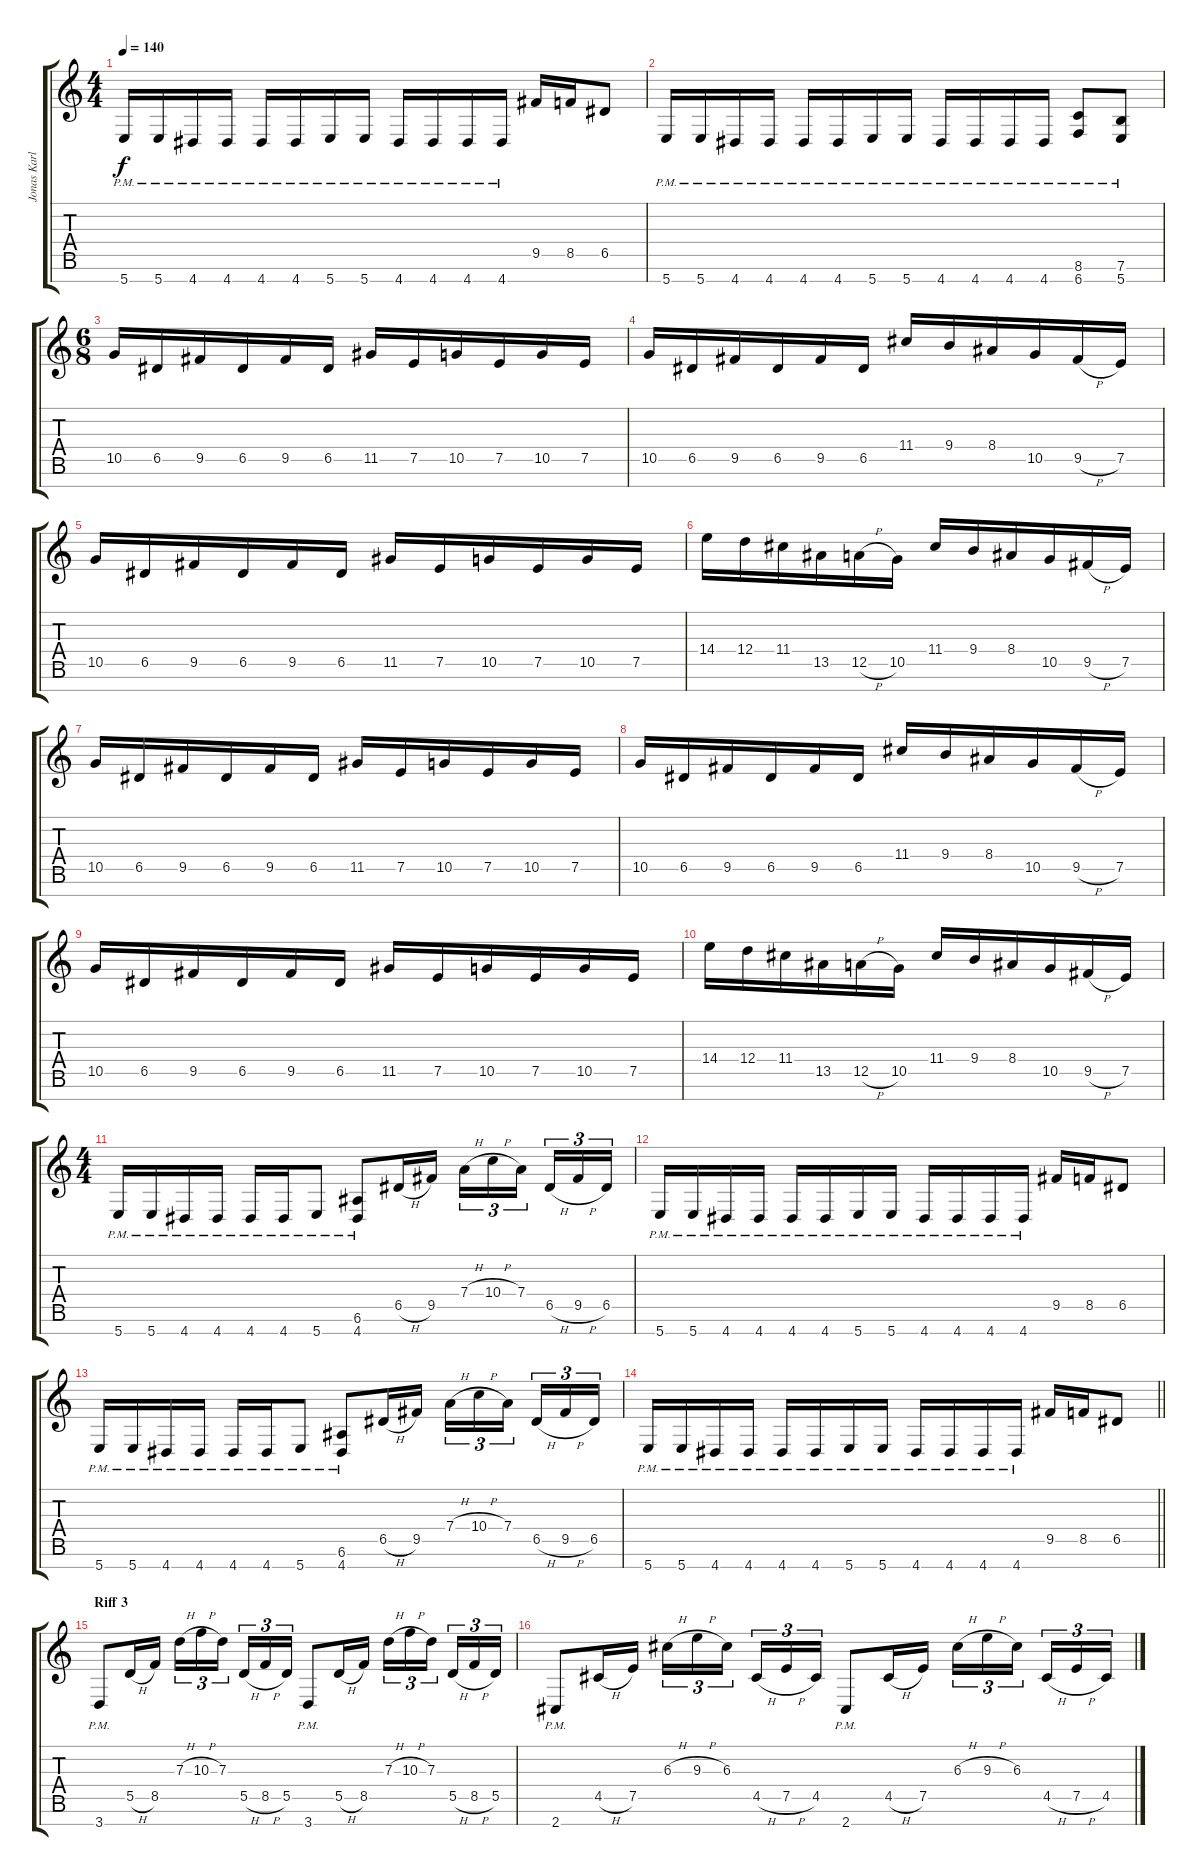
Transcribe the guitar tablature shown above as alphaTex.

\track ("Jonas Karlsson" "Jonas Karl") {instrument distortionguitar}
\staff {score tabs}
\tuning (E4 B3 G3 D3 A2 E2 B1) {hide}
\ts (4 4)
\tempo 140
\clef g2
\ks c
5.7{pm}.16{dy f} 5.7{pm}.16 4.7{pm}.16 4.7{pm}.16 4.7{pm}.16 4.7{pm}.16 5.7{pm}.16 5.7{pm}.16 4.7{pm}.16 4.7{pm}.16 4.7{pm}.16 4.7{pm}.16 9.5.16 8.5.16 6.5.8 |
5.7{pm}.16 5.7{pm}.16 4.7{pm}.16 4.7{pm}.16 4.7{pm}.16 4.7{pm}.16 5.7{pm}.16 5.7{pm}.16 4.7{pm}.16 4.7{pm}.16 4.7{pm}.16 4.7{pm}.16 (8.6{pm} 6.7{pm}).8 (7.6{pm} 5.7{pm}).8 |
\ts (6 8)
10.5.16 6.5.16 9.5.16 6.5.16 9.5.16 6.5.16 11.5.16 7.5.16 10.5.16 7.5.16 10.5.16 7.5.16 |
10.5.16 6.5.16 9.5.16 6.5.16 9.5.16 6.5.16 11.4.16 9.4.16 8.4.16 10.5.16 9.5{h}.16 7.5.16 |
10.5.16 6.5.16 9.5.16 6.5.16 9.5.16 6.5.16 11.5.16 7.5.16 10.5.16 7.5.16 10.5.16 7.5.16 |
14.4.16 12.4.16 11.4.16 13.5.16 12.5{h}.16 10.5.16 11.4.16 9.4.16 8.4.16 10.5.16 9.5{h}.16 7.5.16 |
10.5.16 6.5.16 9.5.16 6.5.16 9.5.16 6.5.16 11.5.16 7.5.16 10.5.16 7.5.16 10.5.16 7.5.16 |
10.5.16 6.5.16 9.5.16 6.5.16 9.5.16 6.5.16 11.4.16 9.4.16 8.4.16 10.5.16 9.5{h}.16 7.5.16 |
10.5.16 6.5.16 9.5.16 6.5.16 9.5.16 6.5.16 11.5.16 7.5.16 10.5.16 7.5.16 10.5.16 7.5.16 |
14.4.16 12.4.16 11.4.16 13.5.16 12.5{h}.16 10.5.16 11.4.16 9.4.16 8.4.16 10.5.16 9.5{h}.16 7.5.16 |
\ts (4 4)
5.7{pm}.16 5.7{pm}.16 4.7{pm}.16 4.7{pm}.16 4.7{pm}.16 4.7{pm}.16 5.7{pm}.8 (6.6{pm} 4.7{pm}).8 6.5{h}.16 9.5.16 7.4{h}.16{tu (3 2)} 10.4{h}.16{tu (3 2)} 7.4.16{tu (3 2)} 6.5{h}.16{tu (3 2)} 9.5{h}.16{tu (3 2)} 6.5.16{tu (3 2)} |
5.7{pm}.16 5.7{pm}.16 4.7{pm}.16 4.7{pm}.16 4.7{pm}.16 4.7{pm}.16 5.7{pm}.16 5.7{pm}.16 4.7{pm}.16 4.7{pm}.16 4.7{pm}.16 4.7{pm}.16 9.5.16 8.5.16 6.5.8 |
5.7{pm}.16 5.7{pm}.16 4.7{pm}.16 4.7{pm}.16 4.7{pm}.16 4.7{pm}.16 5.7{pm}.8 (6.6{pm} 4.7{pm}).8 6.5{h}.16 9.5.16 7.4{h}.16{tu (3 2)} 10.4{h}.16{tu (3 2)} 7.4.16{tu (3 2)} 6.5{h}.16{tu (3 2)} 9.5{h}.16{tu (3 2)} 6.5.16{tu (3 2)} |
\barLineRight lightlight
5.7{pm}.16 5.7{pm}.16 4.7{pm}.16 4.7{pm}.16 4.7{pm}.16 4.7{pm}.16 5.7{pm}.16 5.7{pm}.16 4.7{pm}.16 4.7{pm}.16 4.7{pm}.16 4.7{pm}.16 9.5.16 8.5.16 6.5.8 |
\section ("" "Riff 3")
3.7{pm}.8 5.5{h}.16 8.5.16 7.3{h}.16{tu (3 2)} 10.3{h}.16{tu (3 2)} 7.3.16{tu (3 2)} 5.5{h}.16{tu (3 2)} 8.5{h}.16{tu (3 2)} 5.5.16{tu (3 2)} 3.7{pm}.8 5.5{h}.16 8.5.16 7.3{h}.16{tu (3 2)} 10.3{h}.16{tu (3 2)} 7.3.16{tu (3 2)} 5.5{h}.16{tu (3 2)} 8.5{h}.16{tu (3 2)} 5.5.16{tu (3 2)} |
2.7{pm}.8 4.5{h}.16 7.5.16 6.3{h}.16{tu (3 2)} 9.3{h}.16{tu (3 2)} 6.3.16{tu (3 2)} 4.5{h}.16{tu (3 2)} 7.5{h}.16{tu (3 2)} 4.5.16{tu (3 2)} 2.7{pm}.8 4.5{h}.16 7.5.16 6.3{h}.16{tu (3 2)} 9.3{h}.16{tu (3 2)} 6.3.16{tu (3 2)} 4.5{h}.16{tu (3 2)} 7.5{h}.16{tu (3 2)} 4.5.16{tu (3 2)}
